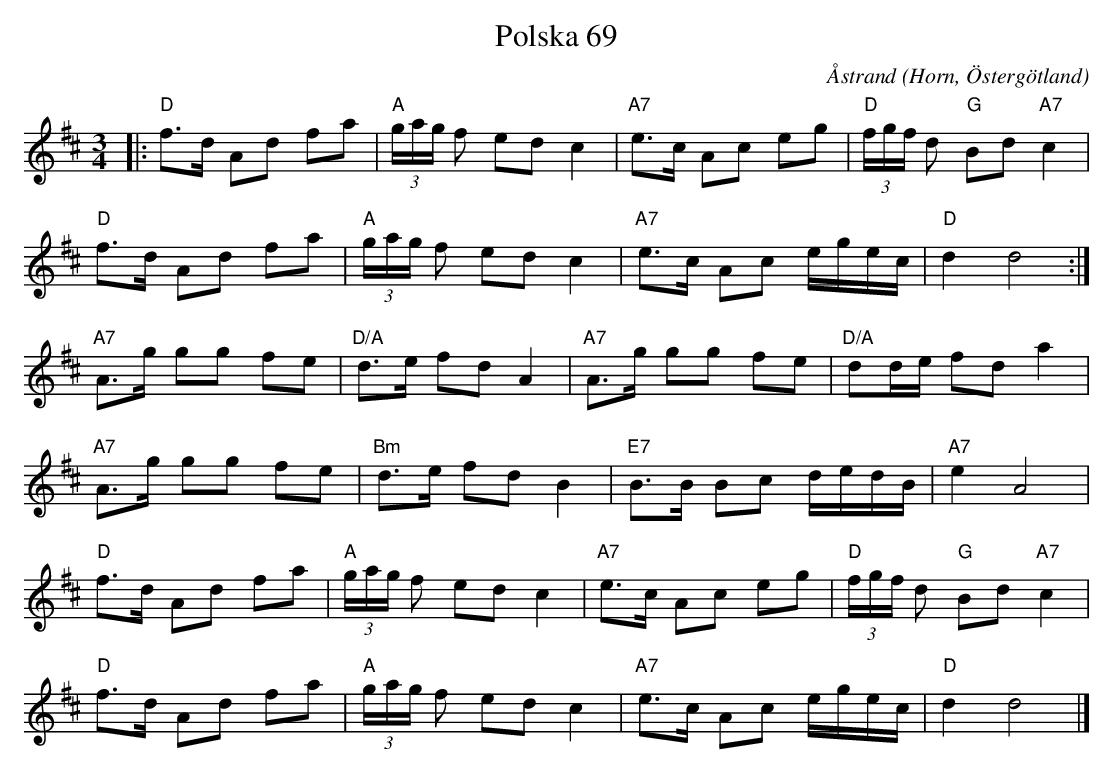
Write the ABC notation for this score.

X:1
T:Polska 69
C:Åstrand
O:Horn, Östergötland
M:3/4
L:1/8
K:D
V:1
|:"D"f>d Ad fa|"A"(3g/a/g/ f ed c2|"A7"e>c Ac eg|"D"(3f/g/f/ d "G"Bd "A7"c2|
"D"f>d Ad fa|"A"(3g/a/g/ f ed c2|"A7"e>c Ac e/g/e/c/|"D"d2 d4:|
"A7"A>g gg fe|"D/A"d>e fd A2|"A7"A>g gg fe|"D/A" dd/e/ fd a2|
"A7"A>g gg fe|"Bm"d>e fd B2|"E7"B>B Bc d/e/d/B/|"A7" e2 A4|
"D"f>d Ad fa|"A"(3g/a/g/ f ed c2|"A7"e>c Ac eg|"D"(3f/g/f/ d "G"Bd "A7"c2|
"D"f>d Ad fa|"A"(3g/a/g/ f ed c2|"A7"e>c Ac e/g/e/c/|"D"d2 d4 |]
